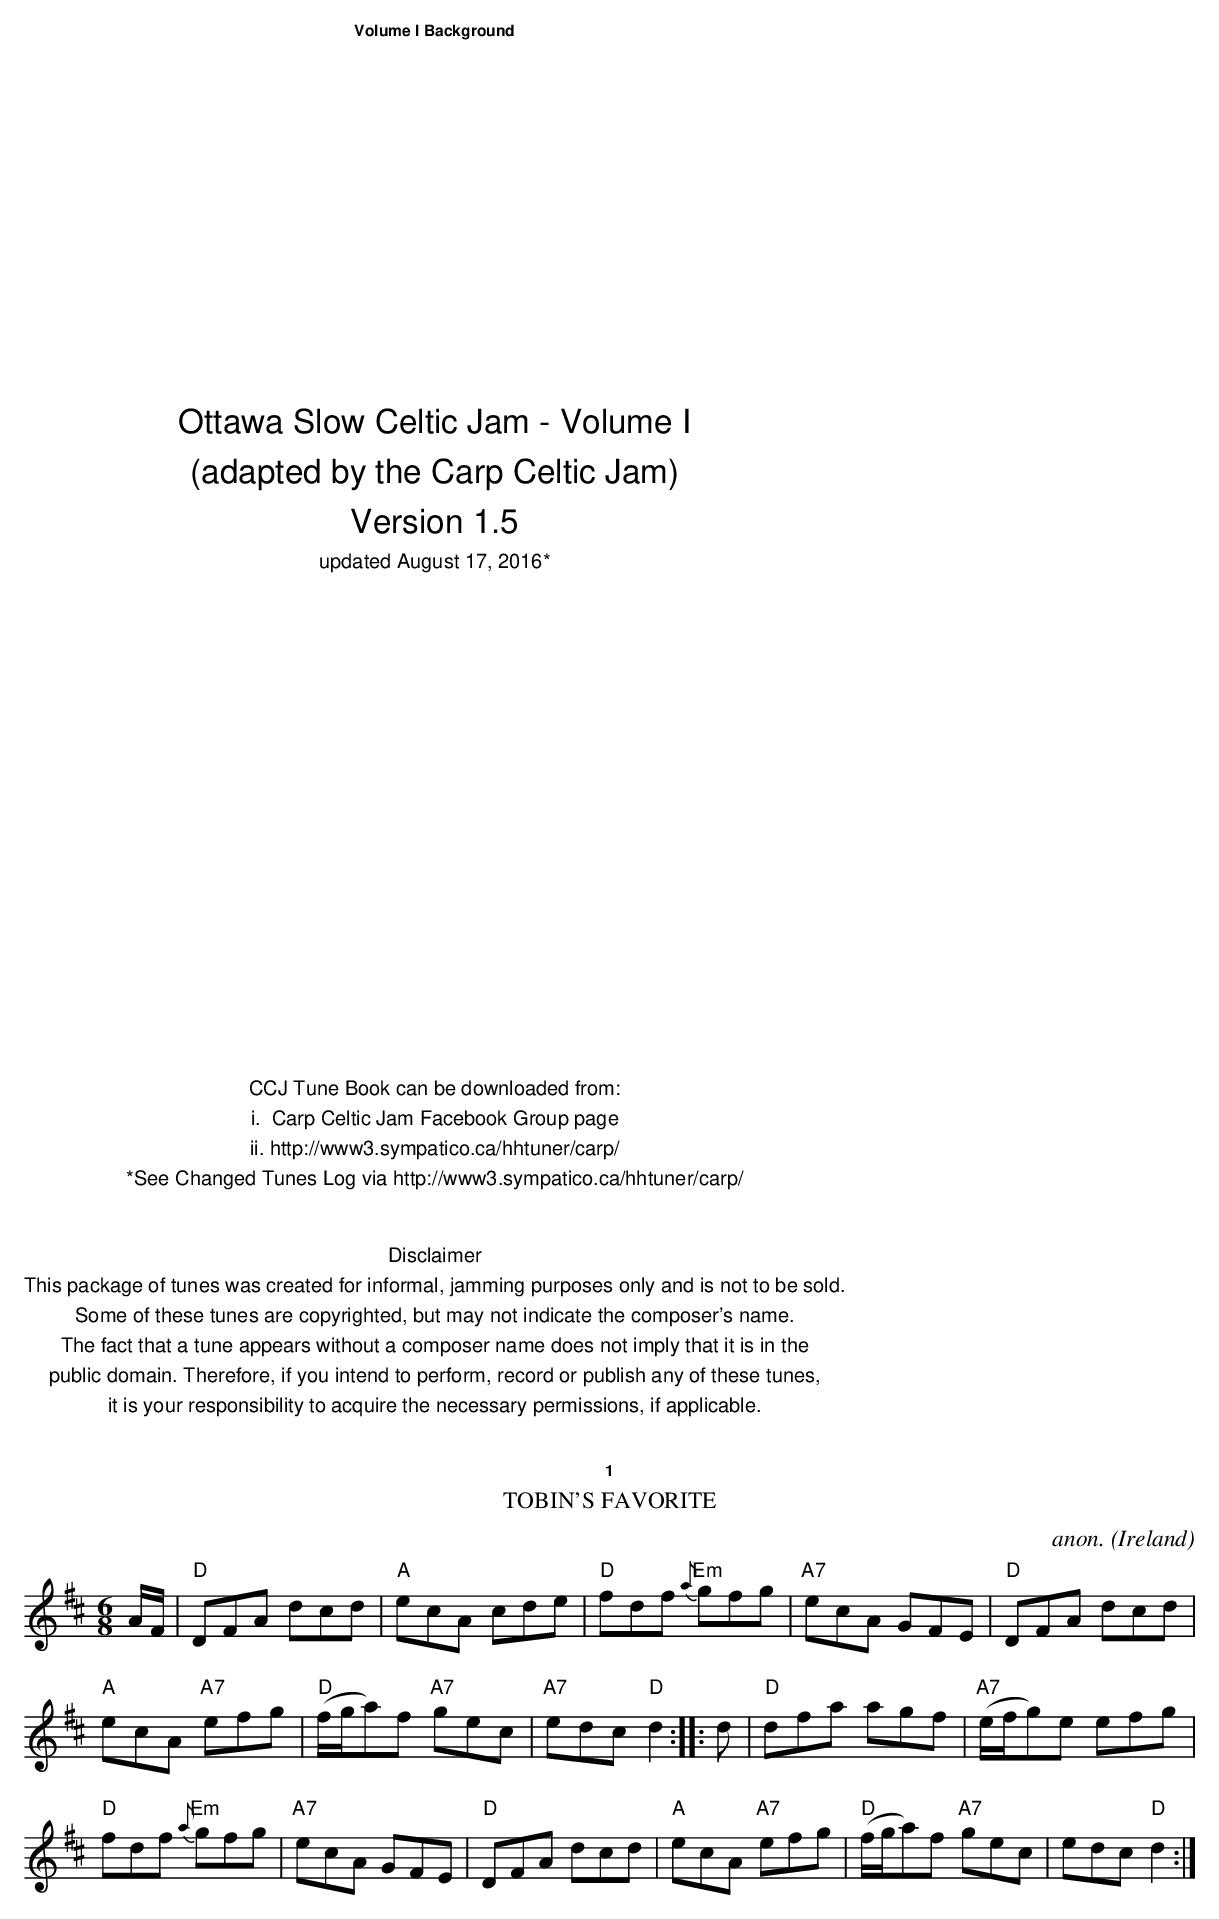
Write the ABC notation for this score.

X:1
T: Tobin's Favorite
C: anon.
O: Ireland
M: 6/8
L: 1/8
K: D
A/F/|"D"DFA dcd|"A"ecA cde|"D"fdf "Em"{a}gfg|"A7"ecA GFE|"D"DFA dcd|
"A"ecA "A7"efg|"D"(f/g/a)f "A7"gec|"A7"edc "D"d2::d|\
"D"dfa agf|"A7"(e/f/g)e efg|
"D"fdf "Em"{a}gfg|"A7"ecA GFE|"D"DFA dcd|"A"ecA "A7"efg|\
"D"(f/g/a)f "A7"gec|edc "D" d2:|
